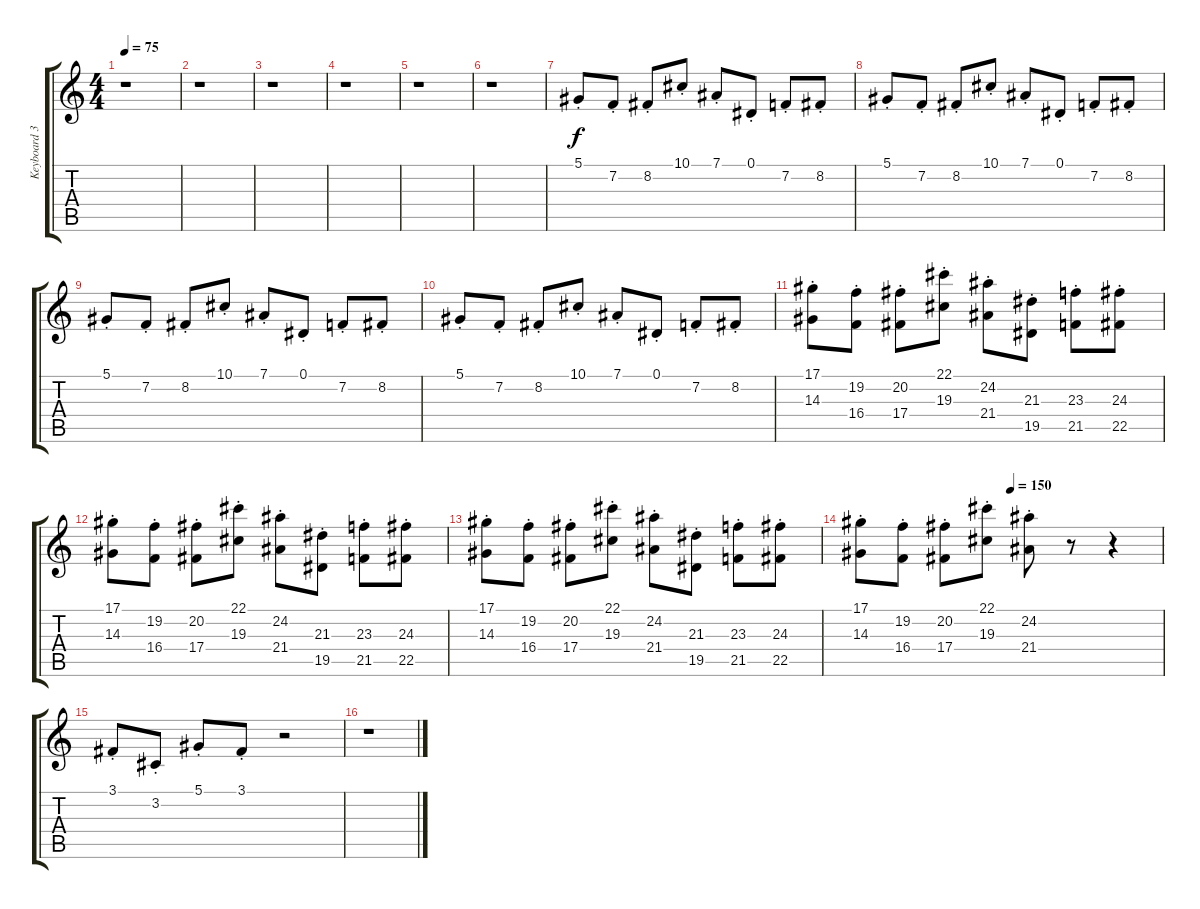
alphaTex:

\track ("Keyboard 3" "Keyboard 3") {instrument stringensemble1}
\staff {score tabs}
\tuning (Eb4 Bb3 Gb3 Db3 Ab2 Eb2) {hide}
\ts (4 4)
\tempo 75
\clef g2
\ks c
r.1{dy f} |
r.1 |
r.1 |
r.1 |
r.1 |
r.1 |
5.1{st}.8 7.2{st}.8 8.2{st}.8 10.1{st}.8 7.1{st}.8 0.1{st}.8 7.2{st}.8 8.2{st}.8 |
5.1{st}.8 7.2{st}.8 8.2{st}.8 10.1{st}.8 7.1{st}.8 0.1{st}.8 7.2{st}.8 8.2{st}.8 |
5.1{st}.8 7.2{st}.8 8.2{st}.8 10.1{st}.8 7.1{st}.8 0.1{st}.8 7.2{st}.8 8.2{st}.8 |
5.1{st}.8 7.2{st}.8 8.2{st}.8 10.1{st}.8 7.1{st}.8 0.1{st}.8 7.2{st}.8 8.2{st}.8 |
(17.1{st} 14.3{st}).8 (19.2{st} 16.4{st}).8 (20.2{st} 17.4{st}).8 (22.1{st} 19.3{st}).8 (24.2{st} 21.4{st}).8 (21.3{st} 19.5{st}).8 (23.3{st} 21.5{st}).8 (24.3{st} 22.5{st}).8 |
(17.1{st} 14.3{st}).8 (19.2{st} 16.4{st}).8 (20.2{st} 17.4{st}).8 (22.1{st} 19.3{st}).8 (24.2{st} 21.4{st}).8 (21.3{st} 19.5{st}).8 (23.3{st} 21.5{st}).8 (24.3{st} 22.5{st}).8 |
(17.1{st} 14.3{st}).8 (19.2{st} 16.4{st}).8 (20.2{st} 17.4{st}).8 (22.1{st} 19.3{st}).8 (24.2{st} 21.4{st}).8 (21.3{st} 19.5{st}).8 (23.3{st} 21.5{st}).8 (24.3{st} 22.5{st}).8 |
\tempo (150 0.5)
(17.1{st} 14.3{st}).8 (19.2{st} 16.4{st}).8 (20.2{st} 17.4{st}).8 (22.1{st} 19.3{st}).8 (24.2{st} 21.4{st}).8 r.8 r.4 |
3.1{st}.8{instrument stringensemble1} 3.2{st}.8 5.1{st}.8 3.1{st}.8 r.2 |
r.1
